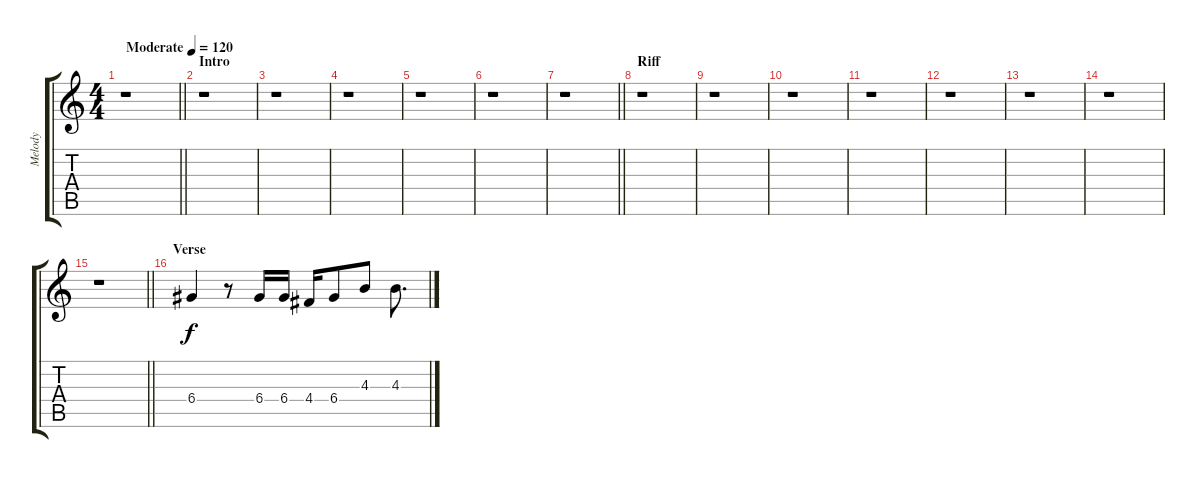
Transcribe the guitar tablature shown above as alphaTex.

\track ("Melody" "Melody") {instrument flute}
\staff {score tabs}
\tuning (E5 B4 G4 D4 A3 E3) {hide}
\ts (4 4)
\tempo (120 "Moderate")
\clef g2
\barLineRight lightlight
\ks c
r.1{dy f instrument flute} |
\section ("" "Intro")
r.1 |
r.1 |
r.1 |
r.1 |
r.1 |
\barLineRight lightlight
r.1 |
\section ("" "Riff")
r.1 |
r.1 |
r.1 |
r.1 |
r.1 |
r.1 |
r.1 |
\barLineRight lightlight
r.1 |
\section ("" "Verse")
6.4.4 r.8 6.4.16 6.4.16 4.4.16 6.4.8 4.3.8 4.3.8{d}
